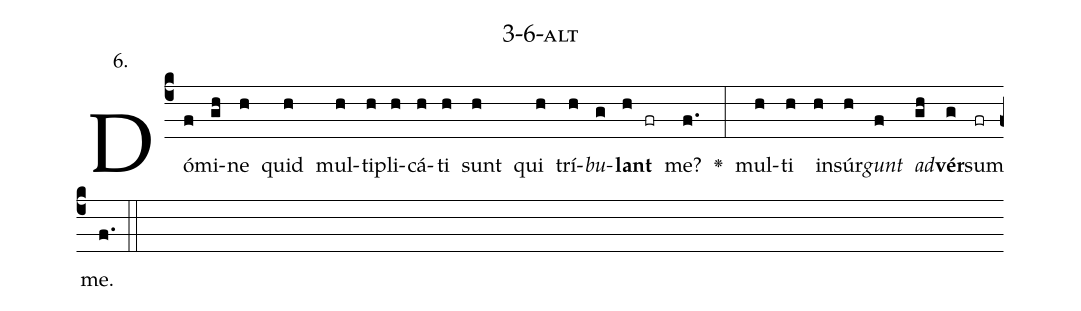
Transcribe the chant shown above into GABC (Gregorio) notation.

name: 3-6-alt;
annotation: 6.;
%%
(c4)Dó(f)mi(gh)ne(h) quid(h) mul(h)ti(h)pli(h)cá(h)ti(h) sunt(h) qui(h) trí(h)<i>bu</i>(g)<b>lant</b>(h fr) me?(f.) <v>\greheightstar</v>(:) mul(h)ti(h) in(h)súr(h)<i>gunt</i>(f) <i>ad</i>(gh)<b>vér</b>(g)sum(fr) me.(f.) (::)


%E(h) u(h) o(f) u(gh) a(g) e.(f.) (::)
